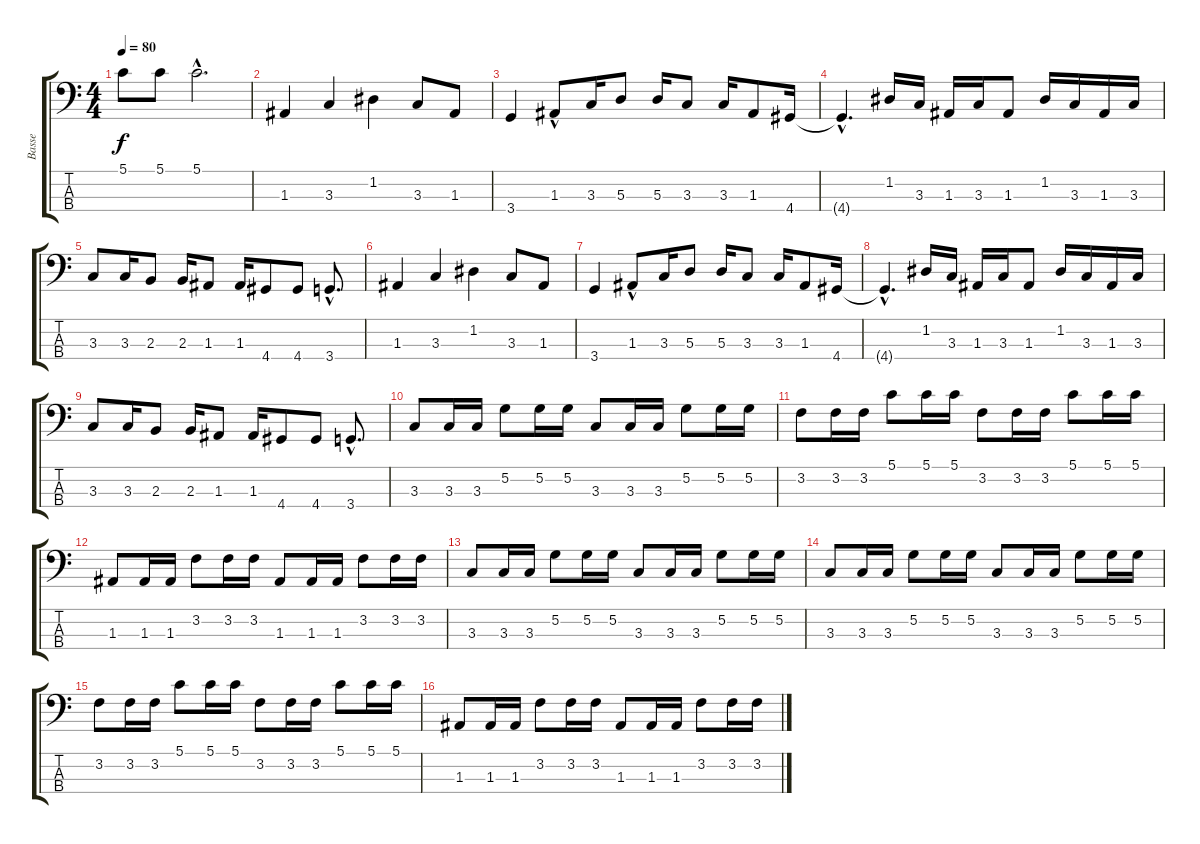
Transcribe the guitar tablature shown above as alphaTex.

\track ("Basse" "Basse") {instrument electricbassfinger}
\staff {score tabs}
\tuning (G2 D2 A1 E1) {hide}
\ts (4 4)
\tempo 80
\clef f4
\ks c
5.1.8{dy f} 5.1.8 5.1{hac}.2{d} |
1.3.4 3.3.4 1.2.4 3.3.8 1.3.8 |
3.4.4 1.3{hac}.8 3.3.16 5.3.8 5.3.16 3.3.8 3.3.16 1.3.8 4.4.16 |
4.4{hac t}.4{d} 1.2.16 3.3.16 1.3.16 3.3.16 1.3.8 1.2.16 3.3.16 1.3.16 3.3.16 |
3.3.8 3.3.16 2.3.8 2.3.16 1.3.8 1.3.16 4.4.8 4.4.8 3.4{hac}.8{d} |
1.3.4 3.3.4 1.2.4 3.3.8 1.3.8 |
3.4.4 1.3{hac}.8 3.3.16 5.3.8 5.3.16 3.3.8 3.3.16 1.3.8 4.4.16 |
4.4{hac t}.4{d} 1.2.16 3.3.16 1.3.16 3.3.16 1.3.8 1.2.16 3.3.16 1.3.16 3.3.16 |
3.3.8 3.3.16 2.3.8 2.3.16 1.3.8 1.3.16 4.4.8 4.4.8 3.4{hac}.8{d} |
3.3.8 3.3.16 3.3.16 5.2.8 5.2.16 5.2.16 3.3.8 3.3.16 3.3.16 5.2.8 5.2.16 5.2.16 |
3.2.8 3.2.16 3.2.16 5.1.8 5.1.16 5.1.16 3.2.8 3.2.16 3.2.16 5.1.8 5.1.16 5.1.16 |
1.3.8 1.3.16 1.3.16 3.2.8 3.2.16 3.2.16 1.3.8 1.3.16 1.3.16 3.2.8 3.2.16 3.2.16 |
3.3.8 3.3.16 3.3.16 5.2.8 5.2.16 5.2.16 3.3.8 3.3.16 3.3.16 5.2.8 5.2.16 5.2.16 |
3.3.8 3.3.16 3.3.16 5.2.8 5.2.16 5.2.16 3.3.8 3.3.16 3.3.16 5.2.8 5.2.16 5.2.16 |
3.2.8 3.2.16 3.2.16 5.1.8 5.1.16 5.1.16 3.2.8 3.2.16 3.2.16 5.1.8 5.1.16 5.1.16 |
1.3.8 1.3.16 1.3.16 3.2.8 3.2.16 3.2.16 1.3.8 1.3.16 1.3.16 3.2.8 3.2.16 3.2.16
